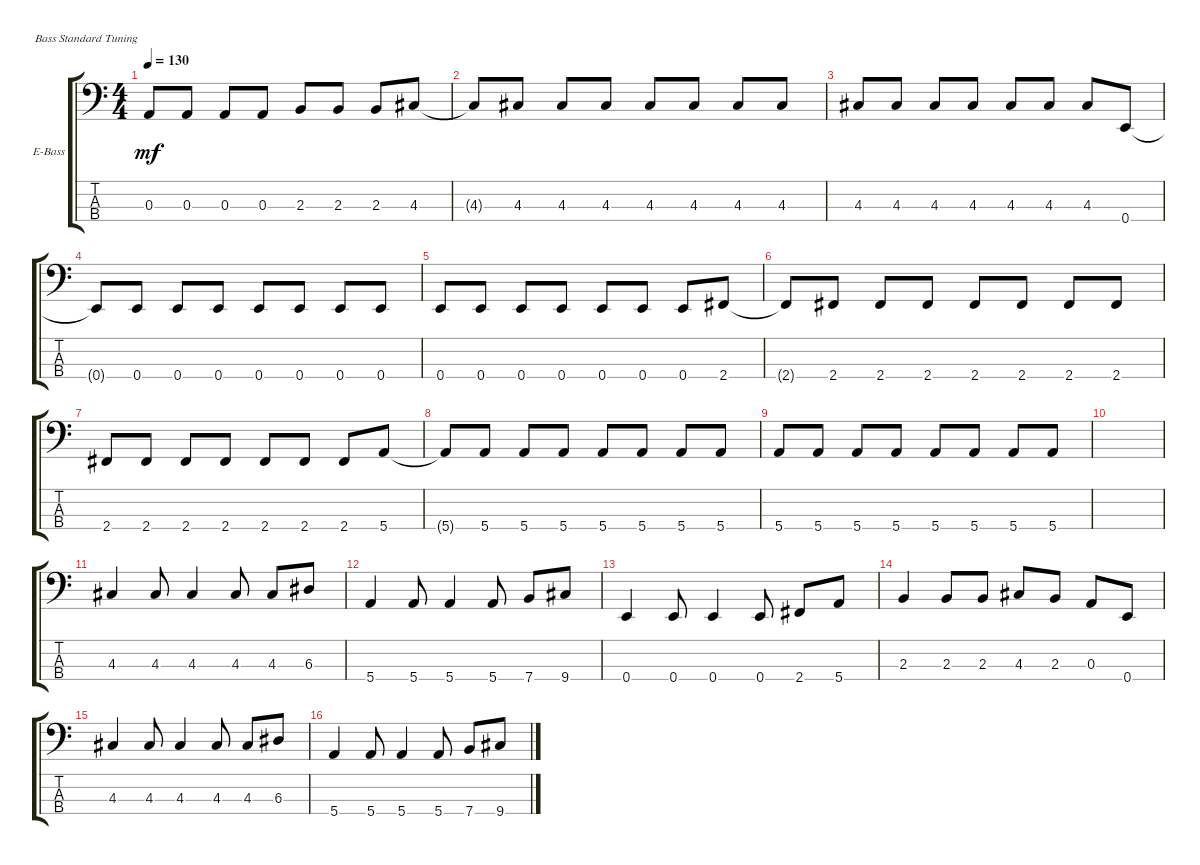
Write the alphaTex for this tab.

\defaultSystemsLayout 4
\bracketExtendMode groupsimilarinstruments
\firstSystemTrackNameOrientation horizontal
\otherSystemsTrackNameOrientation horizontal
\track ("Electric Bass" "E-Bass") {instrument electricbassfinger}
\staff {score tabs}
\tuning (G2 D2 A1 E1)
\ts (4 4)
\tempo 130
\clef f4
\ks c
0.3{t}.8{dy mf} 0.3.8 0.3.8 0.3.8 2.3.8 2.3.8 2.3.8 4.3.8 |
4.3{t}.8 4.3.8 4.3.8 4.3.8 4.3.8 4.3.8 4.3.8 4.3.8 |
4.3.8 4.3.8 4.3.8 4.3.8 4.3.8 4.3.8 4.3.8 0.4.8 |
0.4{t}.8 0.4.8 0.4.8 0.4.8 0.4.8 0.4.8 0.4.8 0.4.8 |
0.4.8 0.4.8 0.4.8 0.4.8 0.4.8 0.4.8 0.4.8 2.4.8 |
2.4{t}.8 2.4.8 2.4.8 2.4.8 2.4.8 2.4.8 2.4.8 2.4.8 |
2.4.8 2.4.8 2.4.8 2.4.8 2.4.8 2.4.8 2.4.8 5.4.8 |
5.4{t}.8 5.4.8 5.4.8 5.4.8 5.4.8 5.4.8 5.4.8 5.4.8 |
5.4.8 5.4.8 5.4.8 5.4.8 5.4.8 5.4.8 5.4.8 5.4.8 |
|
4.3.4 4.3.8 4.3.4 4.3.8 4.3.8 6.3.8 |
5.4.4 5.4.8 5.4.4 5.4.8 7.4.8 9.4.8 |
0.4.4 0.4.8 0.4.4 0.4.8 2.4.8 5.4.8 |
2.3.4 2.3.8 2.3.8 4.3.8 2.3.8 0.3.8 0.4.8 |
4.3.4 4.3.8 4.3.4 4.3.8 4.3.8 6.3.8 |
5.4.4 5.4.8 5.4.4 5.4.8 7.4.8 9.4.8
